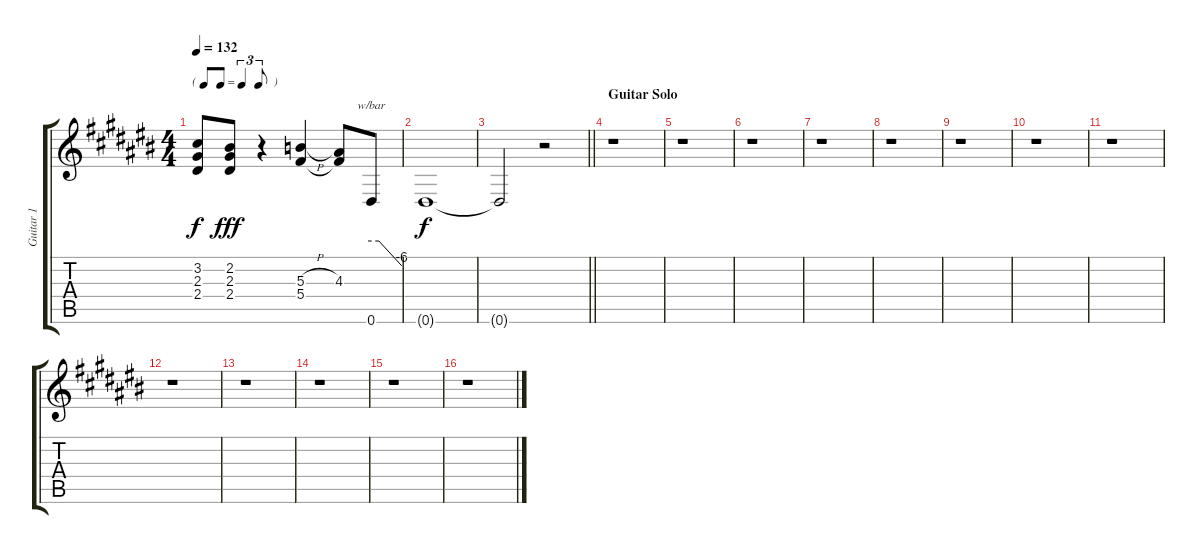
\track ("Guitar 1" "Guitar 1") {instrument electricguitarclean}
\staff {score tabs}
\tuning (Eb4 Bb3 Gb3 Db3 Ab2 Eb2) {hide}
\ts (4 4)
\tf triplet8th
\tempo 132
\clef g2
\ks c#
(3.2{t} 2.3{t} 2.4{t}).8{dy f} (2.2 2.3 2.4).8{dy fff} r.4 (5.3{h} 5.4).4 (4.3 5.4{t}).8 0.6.8{tbe (custom default 0 0 15 0 60 -24)} |
0.6{t}.1{dy f} |
\barLineRight lightlight
0.6{t}.2 r.2 |
\section ("" "Guitar Solo")
r.1 |
r.1 |
r.1 |
r.1 |
r.1 |
r.1 |
r.1 |
r.1 |
r.1 |
r.1 |
r.1 |
r.1 |
r.1
